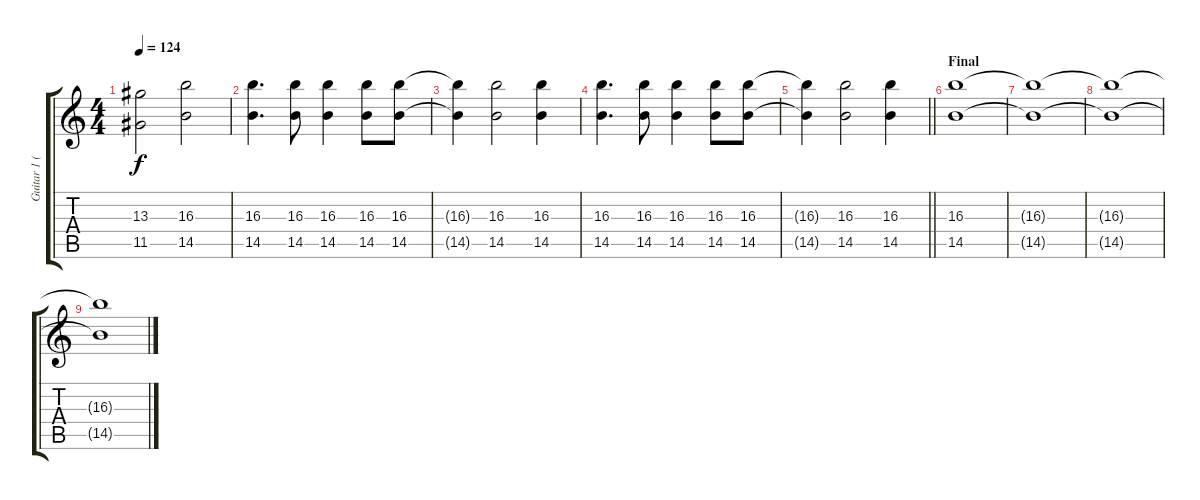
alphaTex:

\track ("Guitar 1 (Ryan Parrish)" "Guitar 1 (") {instrument distortionguitar}
\staff {score tabs}
\tuning (E4 B3 G3 D3 A2 D2) {hide}
\ts (4 4)
\tempo 124
\clef g2
\ks c
(13.3{t} 11.5{t}).2{dy f} (16.3 14.5).2 |
(16.3 14.5).4{d} (16.3 14.5).8 (16.3 14.5).4 (16.3 14.5).8 (16.3 14.5).8 |
(16.3{t} 14.5{t}).4 (16.3 14.5).2 (16.3 14.5).4 |
(16.3 14.5).4{d} (16.3 14.5).8 (16.3 14.5).4 (16.3 14.5).8 (16.3 14.5).8 |
\barLineRight lightlight
(16.3{t} 14.5{t}).4 (16.3 14.5).2 (16.3 14.5).4 |
\section ("" "Final")
(16.3 14.5).1 |
(16.3{t} 14.5{t}).1 |
(16.3{t} 14.5{t}).1 |
(16.3{t} 14.5{t}).1
